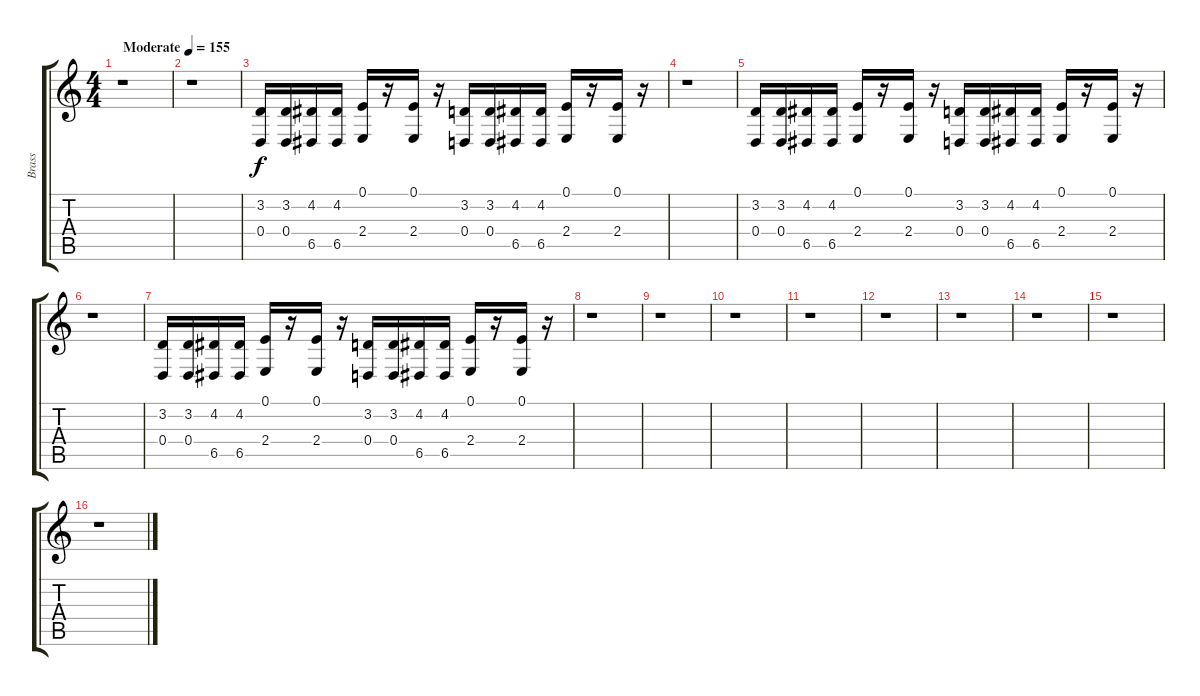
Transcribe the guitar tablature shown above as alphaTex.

\track ("Brass" "Brass") {instrument brasssection}
\staff {score tabs}
\tuning (E4 B3 G3 D3 A2 E2) {hide}
\ts (4 4)
\tempo (155 "Moderate")
\clef g2
\ks c
r.1{dy f instrument brasssection} |
r.1 |
(3.2 0.4).16 (3.2 0.4).16 (4.2 6.5).16 (4.2 6.5).16 (0.1 2.4).16 r.16 (0.1 2.4).16 r.16 (3.2 0.4).16 (3.2 0.4).16 (4.2 6.5).16 (4.2 6.5).16 (0.1 2.4).16 r.16 (0.1 2.4).16 r.16 |
r.1 |
(3.2 0.4).16 (3.2 0.4).16 (4.2 6.5).16 (4.2 6.5).16 (0.1 2.4).16 r.16 (0.1 2.4).16 r.16 (3.2 0.4).16 (3.2 0.4).16 (4.2 6.5).16 (4.2 6.5).16 (0.1 2.4).16 r.16 (0.1 2.4).16 r.16 |
r.1 |
(3.2 0.4).16 (3.2 0.4).16 (4.2 6.5).16 (4.2 6.5).16 (0.1 2.4).16 r.16 (0.1 2.4).16 r.16 (3.2 0.4).16 (3.2 0.4).16 (4.2 6.5).16 (4.2 6.5).16 (0.1 2.4).16 r.16 (0.1 2.4).16 r.16 |
r.1 |
r.1 |
r.1 |
r.1 |
r.1 |
r.1 |
r.1 |
r.1 |
r.1
